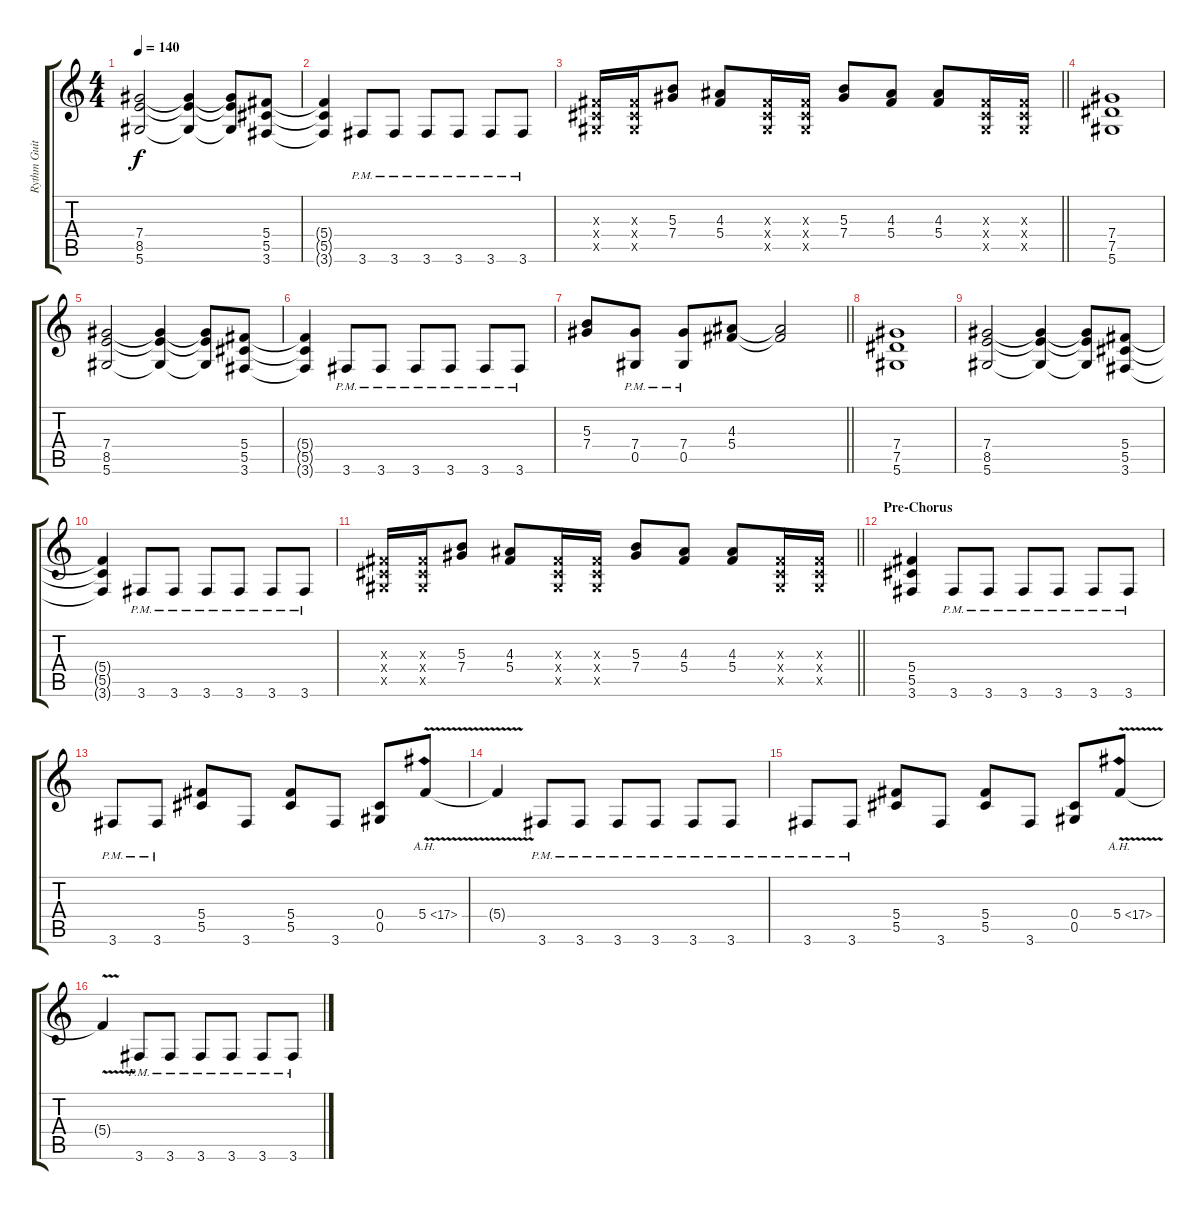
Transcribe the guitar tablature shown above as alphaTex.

\track ("Rythm Guitar" "Rythm Guit") {instrument distortionguitar}
\staff {score tabs}
\tuning (Eb4 Bb3 Gb3 Db3 Ab2 Eb2) {hide}
\ts (4 4)
\tempo 140
\clef g2
\ks c
(7.4 8.5 5.6).2{dy f} (7.4{t} 8.5{t} 5.6{t}).4 (7.4{t} 8.5{t} 5.6{t}).8 (5.4 5.5 3.6).8 |
(5.4{t} 5.5{t} 3.6{t}).4 3.6{pm}.8 3.6{pm}.8 3.6{pm}.8 3.6{pm}.8 3.6{pm}.8 3.6{pm}.8 |
\barLineRight lightlight
(0.3{x} 0.4{x} 0.5{x}).16 (0.3{x} 0.4{x} 0.5{x}).16 (5.3 7.4).8 (4.3 5.4).8 (0.3{x} 0.4{x} 0.5{x}).16 (0.3{x} 0.4{x} 0.5{x}).16 (5.3 7.4).8 (4.3 5.4).8 (4.3 5.4).8 (0.3{x} 0.4{x} 0.5{x}).16 (0.3{x} 0.4{x} 0.5{x}).16 |
(7.4 7.5 5.6).1 |
(7.4 8.5 5.6).2 (7.4{t} 8.5{t} 5.6{t}).4 (7.4{t} 8.5{t} 5.6{t}).8 (5.4 5.5 3.6).8 |
(5.4{t} 5.5{t} 3.6{t}).4 3.6{pm}.8 3.6{pm}.8 3.6{pm}.8 3.6{pm}.8 3.6{pm}.8 3.6{pm}.8 |
\barLineRight lightlight
(5.3 7.4).8 (7.4{pm} 0.5{pm}).8 (7.4{pm} 0.5{pm}).8 (4.3 5.4).8 (4.3{t} 5.4{t}).2 |
(7.4 7.5 5.6).1 |
(7.4 8.5 5.6).2 (7.4{t} 8.5{t} 5.6{t}).4 (7.4{t} 8.5{t} 5.6{t}).8 (5.4 5.5 3.6).8 |
(5.4{t} 5.5{t} 3.6{t}).4 3.6{pm}.8 3.6{pm}.8 3.6{pm}.8 3.6{pm}.8 3.6{pm}.8 3.6{pm}.8 |
\barLineRight lightlight
(0.3{x} 0.4{x} 0.5{x}).16 (0.3{x} 0.4{x} 0.5{x}).16 (5.3 7.4).8 (4.3 5.4).8 (0.3{x} 0.4{x} 0.5{x}).16 (0.3{x} 0.4{x} 0.5{x}).16 (5.3 7.4).8 (4.3 5.4).8 (4.3 5.4).8 (0.3{x} 0.4{x} 0.5{x}).16 (0.3{x} 0.4{x} 0.5{x}).16 |
\section ("" "Pre-Chorus")
(5.4 5.5 3.6).4 3.6{pm}.8 3.6{pm}.8 3.6{pm}.8 3.6{pm}.8 3.6{pm}.8 3.6{pm}.8 |
3.6{pm}.8 3.6{pm}.8 (5.4 5.5).8 3.6.8 (5.4 5.5).8 3.6.8 (0.4 0.5).8 5.4{ah 12 v}.8 |
5.4{t}.4 3.6{pm}.8 3.6{pm}.8 3.6{pm}.8 3.6{pm}.8 3.6{pm}.8 3.6{pm}.8 |
3.6{pm}.8 3.6{pm}.8 (5.4 5.5).8 3.6.8 (5.4 5.5).8 3.6.8 (0.4 0.5).8 5.4{ah 12 v}.8 |
5.4{t}.4 3.6{pm}.8 3.6{pm}.8 3.6{pm}.8 3.6{pm}.8 3.6{pm}.8 3.6{pm}.8
